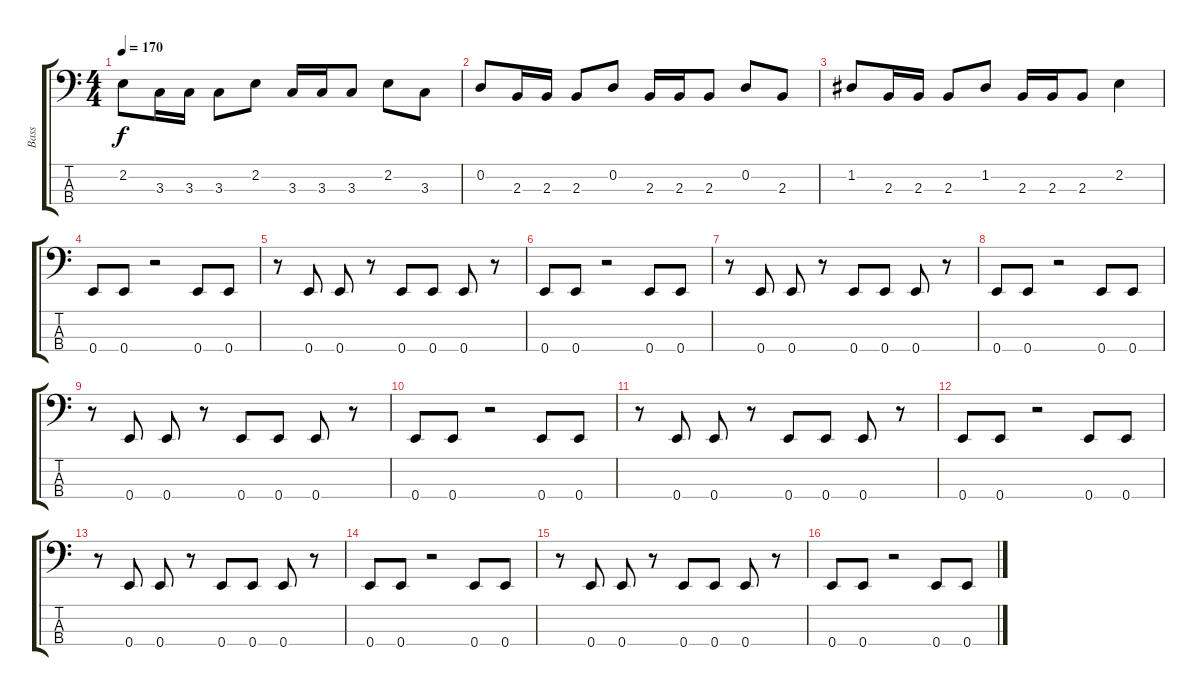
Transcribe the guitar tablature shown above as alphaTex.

\track ("Bass" "Bass") {instrument electricbassfinger}
\staff {score tabs}
\tuning (G2 D2 A1 E1) {hide}
\ts (4 4)
\tempo 170
\clef f4
\ks c
2.2.8{dy f} 3.3.16 3.3.16 3.3.8 2.2.8 3.3.16 3.3.16 3.3.8 2.2.8 3.3.8 |
0.2.8 2.3.16 2.3.16 2.3.8 0.2.8 2.3.16 2.3.16 2.3.8 0.2.8 2.3.8 |
1.2.8 2.3.16 2.3.16 2.3.8 1.2.8 2.3.16 2.3.16 2.3.8 2.2.4 |
0.4.8 0.4.8 r.2 0.4.8 0.4.8 |
r.8 0.4.8 0.4.8 r.8 0.4.8 0.4.8 0.4.8 r.8 |
0.4.8 0.4.8 r.2 0.4.8 0.4.8 |
r.8 0.4.8 0.4.8 r.8 0.4.8 0.4.8 0.4.8 r.8 |
0.4.8 0.4.8 r.2 0.4.8 0.4.8 |
r.8 0.4.8 0.4.8 r.8 0.4.8 0.4.8 0.4.8 r.8 |
0.4.8 0.4.8 r.2 0.4.8 0.4.8 |
r.8 0.4.8 0.4.8 r.8 0.4.8 0.4.8 0.4.8 r.8 |
0.4.8 0.4.8 r.2 0.4.8 0.4.8 |
r.8 0.4.8 0.4.8 r.8 0.4.8 0.4.8 0.4.8 r.8 |
0.4.8 0.4.8 r.2 0.4.8 0.4.8 |
r.8 0.4.8 0.4.8 r.8 0.4.8 0.4.8 0.4.8 r.8 |
0.4.8 0.4.8 r.2 0.4.8 0.4.8
